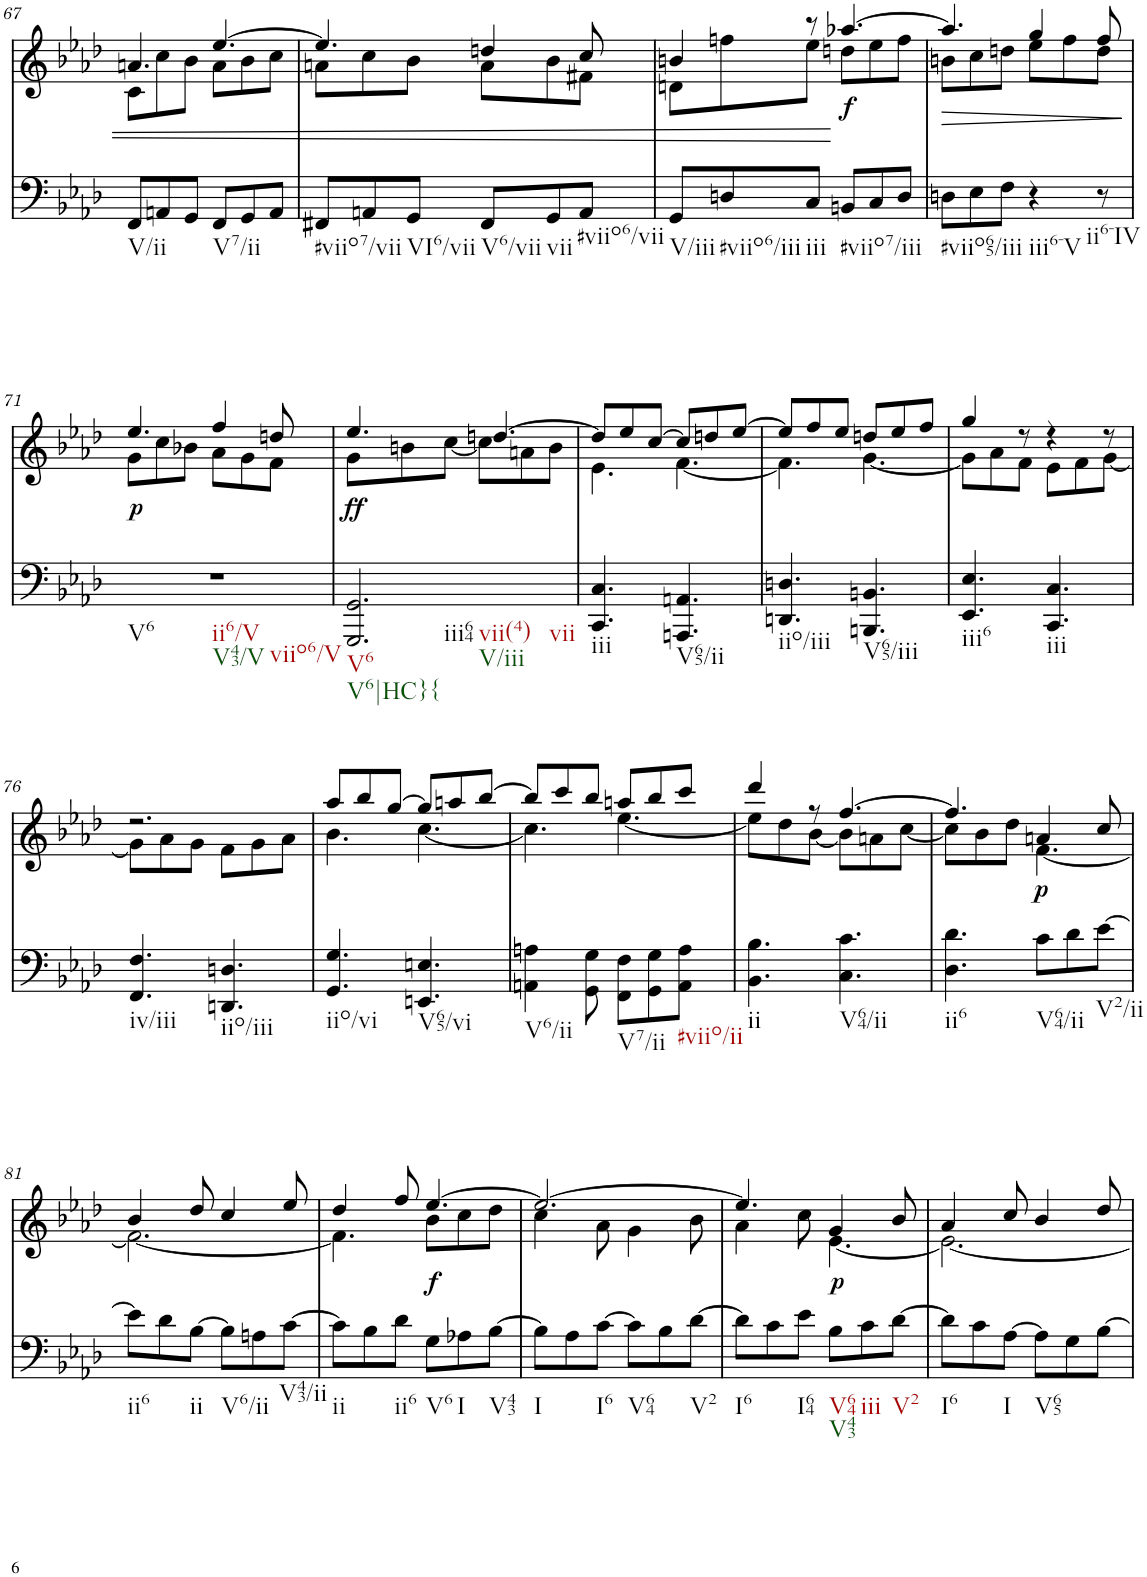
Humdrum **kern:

**kern	**kern	**text	**dynam
*part2	*part1	*part1	*part1
*staff2	*staff1	*staff1	*staff1
*I"Piano	*I"Piano	*	*
*I'Pno	*I'Pno	*	*
!!LO:PB:g=z
*clefF4	*clefG2	*	*
*k[b-e-a-d-]	*k[b-e-a-d-]	*	*
*M6/8	*M6/8	*	*
=67	=67	=67	=67
*	*^	*	*
!LO:TX:b:t=V/ii	!	!	!	!
8FF/L	4.an/	8c\L	.	.
8AAn/	.	8cc\	.	.
8GG/J	.	8b-\J	.	.
!LO:TX:b:t=V7/ii	!	!	!	!
8FF/L	[4.ee-/	8a\L	.	.
8GG/	.	8b-\	.	.
8AA/J	.	8cc\J	.	.
=68	=68	=68	=68	=68
!LO:TX:b:t=#viio7/vii	!	!	!	!
8FF#X/L	4.ee-/]	8an\L	.	.
8AAn/	.	8cc\	.	.
!LO:TX:b:t=VI6/vii	!	!	!	!
8GG/J	.	8b-\J	.	.
!LO:TX:b:t=V6/vii	!	!	!	!
8FF#/L	4ddn/	8a\L	.	.
!LO:TX:b:t=vii	!	!	!	!
8GG/	.	8b-\	.	.
!LO:TX:b:t=#viio6/vii	!	!	!	!
8AA/J	8cc/	8f#X\J	.	.
=69	=69	=69	=69	=69
!LO:TX:b:t=V/iii	!	!	!	!
8GG/L	4bn/	8dn\L	.	.
!LO:TX:b:t=#viio6/iii	!	!	!	!
8Dn/	.	8ffn\	.	.
!LO:TX:b:t=iii	!	!	!	!
8C/J	8r	8ee-\J	.	.
!LO:TX:b:t=#viio7/iii	!	!	!	!
!	!	!	!LO:LY:b	!
8BBn/L	[4.aa-X/	8ddn\L	.	.
8C/	.	8ee-\	.	.
8D/J	.	8ff\J	.	.
=70	=70	=70	=70	=70
!LO:TX:b:t=#viio65/iii	!	!	!	!
8Dn\L	4.aa-/]	8bn\L	.	.
8E-\	.	8cc\	.	.
8F\J	.	8ddn\J	.	.
!LO:TX:b:t=iii6-V	!	!	!	!
4r	4gg/	8ee-\L	.	.
.	.	8ff\	.	.
!LO:TX:b:t=ii6-IV	!	!	!	!
8r	8ff/	8dd\J	.	.
!!LO:LB:g=z	!!
=71	=71	=71	=71	=71
!LO:TX:b:t=V6	!	!	!	!
!LO:TX:b:t=ii6/V	!	!	!	!
!LO:TX:b:t=V43/V	!	!	!	!
!LO:TX:b:t=viio6/V	!	!	!	!
!	!	!	!LO:LY:b	!
2.r	4.ee-/	8g\L	.	.
.	.	8cc\	.	.
.	.	8b-X\J	.	.
.	4ff/	8a-\L	.	.
.	.	8g\	.	.
.	8ddn/	8f\J	.	.
=72	=72	=72	=72	=72
!LO:TX:b:t=V6	!	!	!	!
!LO:TX:b:t=V6|HC}{	!	!	!	!
!LO:TX:b:t=iii64	!	!	!	!
!LO:TX:b:t=vii(4)	!	!	!	!
!LO:TX:b:t=V/iii	!	!	!	!
!LO:TX:b:t=vii	!	!	!	!
!	!	!	!LO:LY:b	!
2.GGG/ 2.GG/	4.ee-/	8g\L	.	.
.	.	8bn\	.	.
.	.	[8cc\J	.	.
.	[4.ddn/	8cc\L]	.	.
.	.	8an\	.	.
.	.	8b\J	.	.
=73	=73	=73	=73	=73
!LO:TX:b:t=iii	!	!	!	!
4.CC/ 4.C/	8dd/L]	4.e-\	.	.
.	8ee-/	.	.	.
.	[8cc/J	.	.	.
!LO:TX:b:t=V65/ii	!	!	!	!
4.AAAn/ 4.AAn/	8cc/L]	[4.f\	.	.
.	8ddn/	.	.	.
.	[8ee-/J	.	.	.
=74	=74	=74	=74	=74
!LO:TX:b:t=iio/iii	!	!	!	!
4.DDn/ 4.Dn/	8ee-/L]	4.f\]	.	.
.	8ff/	.	.	.
.	8ee-/J	.	.	.
!LO:TX:b:t=V65/iii	!	!	!	!
4.BBBn/ 4.BBn/	8ddn/L	[4.g\	.	.
.	8ee-/	.	.	.
.	8ff/J	.	.	.
=75	=75	=75	=75	=75
!LO:TX:b:t=iii6	!	!	!	!
4.EE-/ 4.E-/	4gg/	8g\L]	.	.
.	.	8a-\	.	.
.	8r	8f\J	.	.
!LO:TX:b:t=iii	!	!	!	!
4.CC/ 4.C/	4r	8e-\L	.	.
.	.	8f\	.	.
.	8r	[8g\J	.	.
!!LO:LB:g=z	!!
=76	=76	=76	=76	=76
!LO:TX:b:t=iv/iii	!	!	!	!
4.FF/ 4.F/	2.r	8g\L]	.	.
.	.	8a-\	.	.
.	.	8g\J	.	.
!LO:TX:b:t=iio/iii	!	!	!	!
4.DDn/ 4.Dn/	.	8f\L	.	.
.	.	8g\	.	.
.	.	8a-\J	.	.
=77	=77	=77	=77	=77
!LO:TX:b:t=iio/vi	!	!	!	!
4.GG/ 4.G/	8aa-/L	4.b-\	.	.
.	8bb-/	.	.	.
.	[8gg/J	.	.	.
!LO:TX:b:t=V65/vi	!	!	!	!
4.EEn/ 4.En/	8gg/L]	[4.cc\	.	.
.	8aan/	.	.	.
.	[8bb-/J	.	.	.
=78	=78	=78	=78	=78
!LO:TX:b:t=V6/ii	!	!	!	!
4AAn\ 4An\	8bb-/L]	4.cc\]	.	.
.	8ccc/	.	.	.
8GG\ 8G\	8bb-/J	.	.	.
!LO:TX:b:t=V7/ii	!	!	!	!
8FF\ 8F\L	8aan/L	[4.ee-\	.	.
8GG\ 8G\	8bb-/	.	.	.
!LO:TX:b:t=#viio/ii	!	!	!	!
8AA\ 8A\J	8ccc/J	.	.	.
=79	=79	=79	=79	=79
!LO:TX:b:t=ii	!	!	!	!
4.BB-\ 4.B-\	4ddd-/	8ee-\L]	.	.
.	.	8dd-\	.	.
.	8r	[8b-\J	.	.
!LO:TX:b:t=V64/ii	!	!	!	!
4.C\ 4.c\	[4.ff/	8b-\L]	.	.
.	.	8an\	.	.
.	.	[8cc\J	.	.
=80	=80	=80	=80	=80
!LO:TX:b:t=ii6	!	!	!	!
4.D-\ 4.d-\	4.ff/]	8cc\L]	.	.
.	.	8b-\	.	.
.	.	8dd-\J	.	.
!LO:TX:b:t=V64/ii	!	!	!	!
!	!	!	!	!LO:DY:b
8c\L	4an/	[4.f\	.	p
8d-\	.	.	.	.
!LO:TX:b:t=V2/ii	!	!	!	!
[8e-\J	8cc/	.	.	.
!!LO:LB:g=z	!!
=81	=81	=81	=81	=81
!LO:TX:b:t=ii6	!	!	!	!
8e-\L]	4b-/	2.f\_	.	.
8d-\	.	.	.	.
!LO:TX:b:t=ii	!	!	!	!
[8B-\J	8dd-/	.	.	.
!LO:TX:b:t=V6/ii	!	!	!	!
8B-\L]	4cc/	.	.	.
8An\	.	.	.	.
!LO:TX:b:t=V43/ii	!	!	!	!
[8c\J	8ee-/	.	.	.
=82	=82	=82	=82	=82
!LO:TX:b:t=ii	!	!	!	!
8c\L]	4dd-/	4.f\]	.	.
8B-\	.	.	.	.
!LO:TX:b:t=ii6	!	!	!	!
8d-\J	8ff/	.	.	.
!LO:TX:b:t=V6	!	!	!	!
!	!	!	!LO:LY:b	!
8G\L	[4.ee-/	8b-\L	.	.
!LO:TX:b:t=I	!	!	!	!
8A-X\	.	8cc\	.	.
!LO:TX:b:t=V43	!	!	!	!
[8B-\J	.	8dd-\J	.	.
=83	=83	=83	=83	=83
!LO:TX:b:t=I	!	!	!	!
8B-\L]	2.ee-/_	4cc\	.	.
8A-\	.	.	.	.
!LO:TX:b:t=I6	!	!	!	!
[8c\J	.	8a-\	.	.
!LO:TX:b:t=V64	!	!	!	!
8c\L]	.	4g\	.	.
8B-\	.	.	.	.
!LO:TX:b:t=V2	!	!	!	!
[8d-\J	.	8b-\	.	.
=84	=84	=84	=84	=84
!LO:TX:b:t=I6	!	!	!	!
8d-\L]	4.ee-/]	4a-\	.	.
8c\	.	.	.	.
!LO:TX:b:t=I64	!	!	!	!
8e-\J	.	8cc\	.	.
!LO:TX:b:t=V64	!	!	!	!
!LO:TX:b:t=V43	!	!	!	!
!	!	!	!LO:LY:b	!
8B-\L	4g/	[4.e-\	.	.
!LO:TX:b:t=iii	!	!	!	!
8c\	.	.	.	.
!LO:TX:b:t=V2	!	!	!	!
[8d-\J	8b-/	.	.	.
=85	=85	=85	=85	=85
!LO:TX:b:t=I6	!	!	!	!
8d-\L]	4a-/	2.e-\_	.	.
8c\	.	.	.	.
!LO:TX:b:t=I	!	!	!	!
[8A-\J	8cc/	.	.	.
!LO:TX:b:t=V65	!	!	!	!
8A-\L]	4b-/	.	.	.
8G\	.	.	.	.
[8B-\J	8dd-/	.	.	.
*	*v	*v	*	*
=	=	=	=
*-	*-	*-	*-
